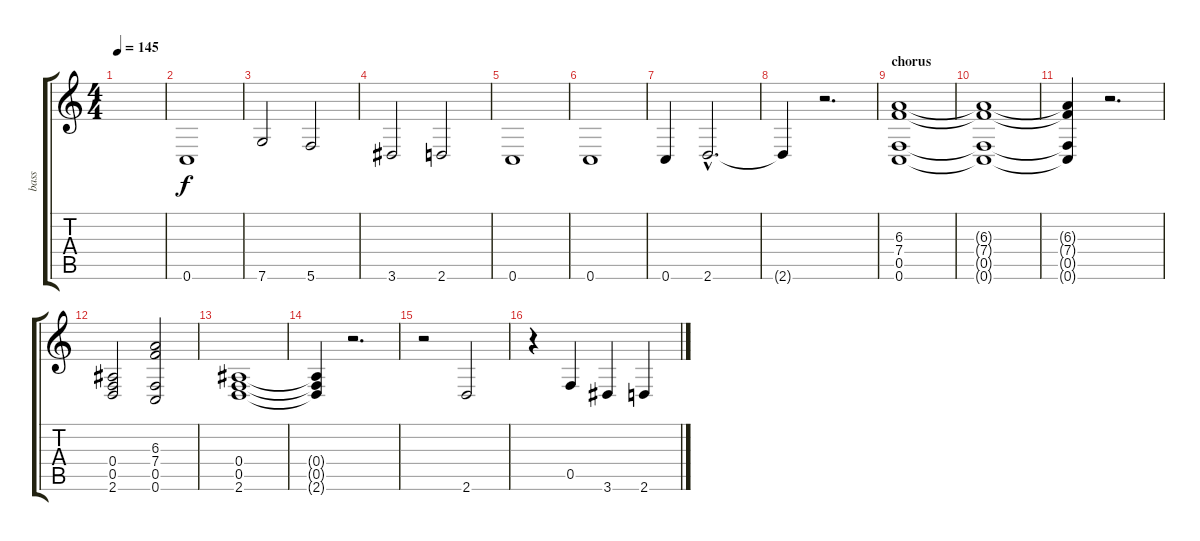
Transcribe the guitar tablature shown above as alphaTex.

\track ("bass" "bass") {instrument acousticbass}
\staff {score tabs}
\tuning (C4 G3 Eb3 Bb2 F2 C2) {hide}
\ts (4 4)
\tempo 145
\clef g2
\ks c
|
0.6.1 |
7.6.2 5.6.2 |
3.6.2 2.6.2 |
0.6.1 |
0.6.1 |
0.6.4 2.6{hac}.2{d} |
2.6{t}.4 r.2{d} |
\section ("" "chorus")
(6.3 7.4 0.5 0.6).1 |
(6.3{t} 7.4{t} 0.5{t} 0.6{t}).1 |
(6.3{t} 7.4{t} 0.5{t} 0.6{t}).4 r.2{d} |
(0.4 0.5 2.6).2 (6.3 7.4 0.5 0.6).2 |
(0.4 0.5 2.6).1 |
(0.4{t} 0.5{t} 2.6{t}).4 r.2{d} |
r.2 2.6.2 |
r.4 0.5.4 3.6.4 2.6.4
